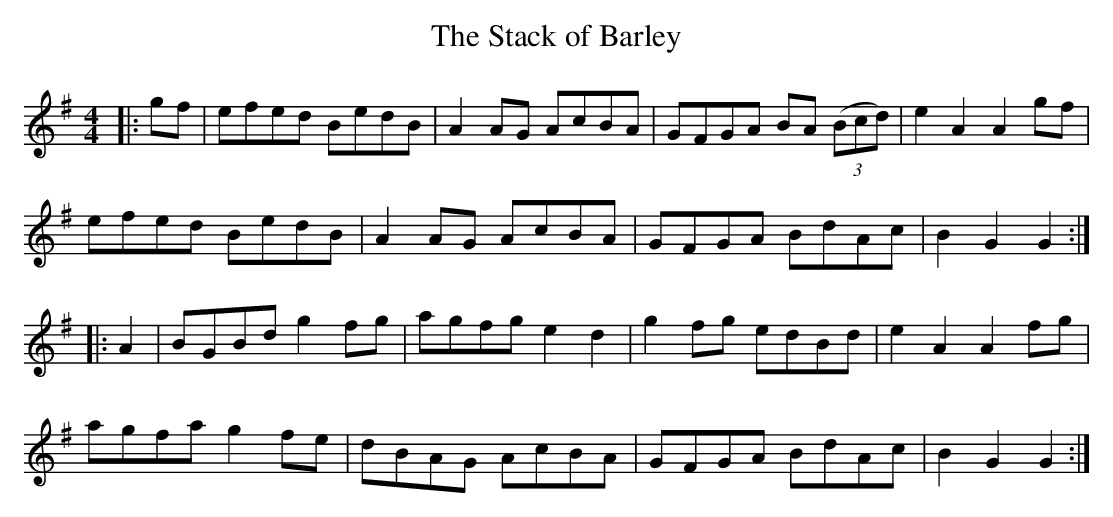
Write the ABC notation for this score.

X:1
T:Stack of Barley, The
M:4/4
L:1/8
K:G
|:gf|efed BedB|A2AG AcBA|GFGA BA ((3Bcd)|e2A2 A2gf|
efed BedB|A2AG AcBA|GFGA BdAc|B2G2 G2:|
|:A2|BGBd g2fg|agfg e2d2|g2fg edBd|e2A2 A2fg|
agfa g2fe|dBAG AcBA|GFGA BdAc|B2G2 G2:|
